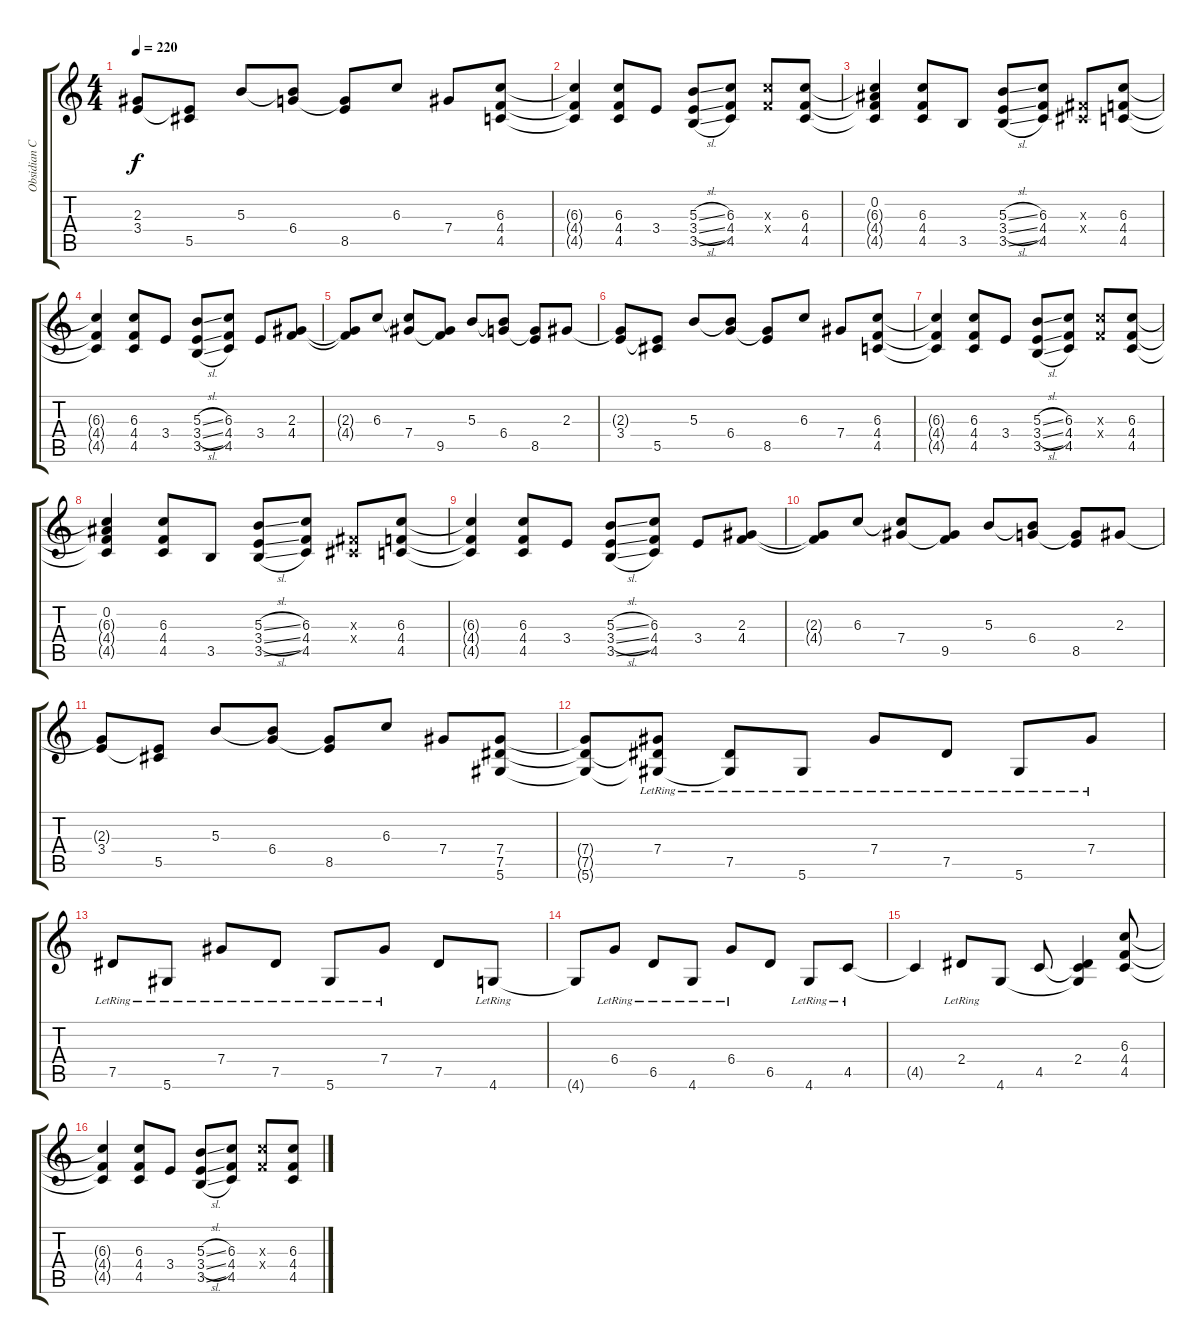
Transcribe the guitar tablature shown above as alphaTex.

\track ("Obsidian C." "Obsidian C") {instrument distortionguitar}
\staff {score tabs}
\tuning (Eb4 Bb3 Gb3 Db3 Ab2 Eb2) {hide}
\ts (4 4)
\tempo 220
\clef g2
\ks c
(2.3{t} 3.4).8{dy f} (3.4{t} 5.5).8 5.3.8 (5.3{t} 6.4).8 (6.4{t} 8.5).8 6.3.8 7.4.8 (6.3 4.4 4.5).8 |
(6.3{t} 4.4{t} 4.5{t}).4 (6.3 4.4 4.5).8 3.4.8 (5.3{sl} 3.4{sl} 3.5{sl}).8 (6.3 4.4 4.5).8 (6.3{x} 4.4{x}).8 (6.3 4.4 4.5).8 |
(0.2 6.3{t} 4.4{t} 4.5{t}).4 (6.3 4.4 4.5).8 3.5.8 (5.3{sl} 3.4{sl} 3.5{sl}).8 (6.3 4.4 4.5).8 (0.3{x} 0.4{x}).8 (6.3 4.4 4.5).8 |
(6.3{t} 4.4{t} 4.5{t}).4 (6.3 4.4 4.5).8 3.4.8 (5.3{sl} 3.4{sl} 3.5{sl}).8 (6.3 4.4 4.5).8 3.4.8 (2.3 4.4).8 |
(2.3{t} 4.4{t}).8 6.3.8 (6.3{t} 7.4).8 (7.4{t} 9.5).8 5.3.8 (5.3{t} 6.4).8 (6.4{t} 8.5).8 2.3.8 |
(2.3{t} 3.4).8 (3.4{t} 5.5).8 5.3.8 (5.3{t} 6.4).8 (6.4{t} 8.5).8 6.3.8 7.4.8 (6.3 4.4 4.5).8 |
(6.3{t} 4.4{t} 4.5{t}).4 (6.3 4.4 4.5).8 3.4.8 (5.3{sl} 3.4{sl} 3.5{sl}).8 (6.3 4.4 4.5).8 (6.3{x} 4.4{x}).8 (6.3 4.4 4.5).8 |
(0.2 6.3{t} 4.4{t} 4.5{t}).4 (6.3 4.4 4.5).8 3.5.8 (5.3{sl} 3.4{sl} 3.5{sl}).8 (6.3 4.4 4.5).8 (0.3{x} 0.4{x}).8 (6.3 4.4 4.5).8 |
(6.3{t} 4.4{t} 4.5{t}).4 (6.3 4.4 4.5).8 3.4.8 (5.3{sl} 3.4{sl} 3.5{sl}).8 (6.3 4.4 4.5).8 3.4.8 (2.3 4.4).8 |
(2.3{t} 4.4{t}).8 6.3.8 (6.3{t} 7.4).8 (7.4{t} 9.5).8 5.3.8 (5.3{t} 6.4).8 (6.4{t} 8.5).8 2.3.8 |
(2.3{t} 3.4).8 (3.4{t} 5.5).8 5.3.8 (5.3{t} 6.4).8 (6.4{t} 8.5).8 6.3.8 7.4.8 (7.4 7.5 5.6).8 |
(7.4{t} 7.5{t} 5.6{t}).8 (7.4{lr} 7.5{t} 5.6{t}).8 (7.5{lr} 5.6{t}).8 5.6{lr}.8 7.4{lr}.8 7.5{lr}.8 5.6{lr}.8 7.4{lr}.8 |
7.5{lr}.8 5.6{lr}.8 7.4{lr}.8 7.5{lr}.8 5.6{lr}.8 7.4{lr}.8 7.5.8 4.6{lr}.8 |
4.6{t}.8 6.4{lr}.8 6.5{lr}.8 4.6{lr}.8 6.4{lr}.8 6.5.8 4.6{lr}.8 4.5{lr}.8 |
4.5{t}.4 2.4{lr}.8 4.6.8 4.5.8 (2.4 4.5{t} 4.6{t}).4 (6.3 4.4 4.5).8 |
(6.3{t} 4.4{t} 4.5{t}).4 (6.3 4.4 4.5).8 3.4.8 (5.3{sl} 3.4{sl} 3.5{sl}).8 (6.3 4.4 4.5).8 (6.3{x} 4.4{x}).8 (6.3 4.4 4.5).8
